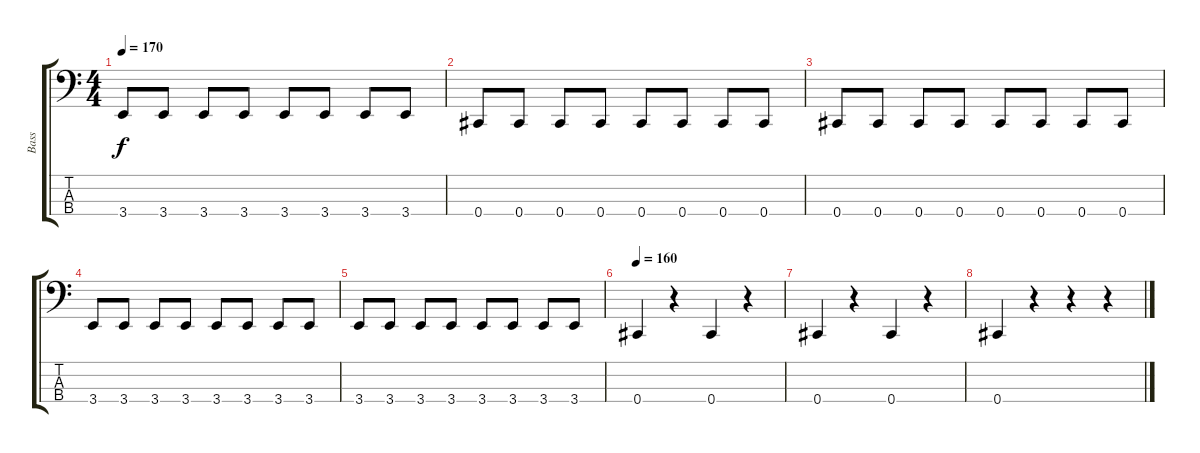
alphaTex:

\track ("Bass" "Bass") {instrument electricbassfinger}
\staff {score tabs}
\tuning (Gb2 Db2 Ab1 Db1) {hide}
\ts (4 4)
\tempo 170
\clef f4
\ks c
3.4.8{dy f} 3.4.8 3.4.8 3.4.8 3.4.8 3.4.8 3.4.8 3.4.8 |
0.4.8 0.4.8 0.4.8 0.4.8 0.4.8 0.4.8 0.4.8 0.4.8 |
0.4.8 0.4.8 0.4.8 0.4.8 0.4.8 0.4.8 0.4.8 0.4.8 |
3.4.8 3.4.8 3.4.8 3.4.8 3.4.8 3.4.8 3.4.8 3.4.8 |
3.4.8 3.4.8 3.4.8 3.4.8 3.4.8 3.4.8 3.4.8 3.4.8 |
\tempo 160
0.4.4 r.4 0.4.4 r.4 |
0.4.4 r.4 0.4.4 r.4 |
0.4.4 r.4 r.4 r.4
